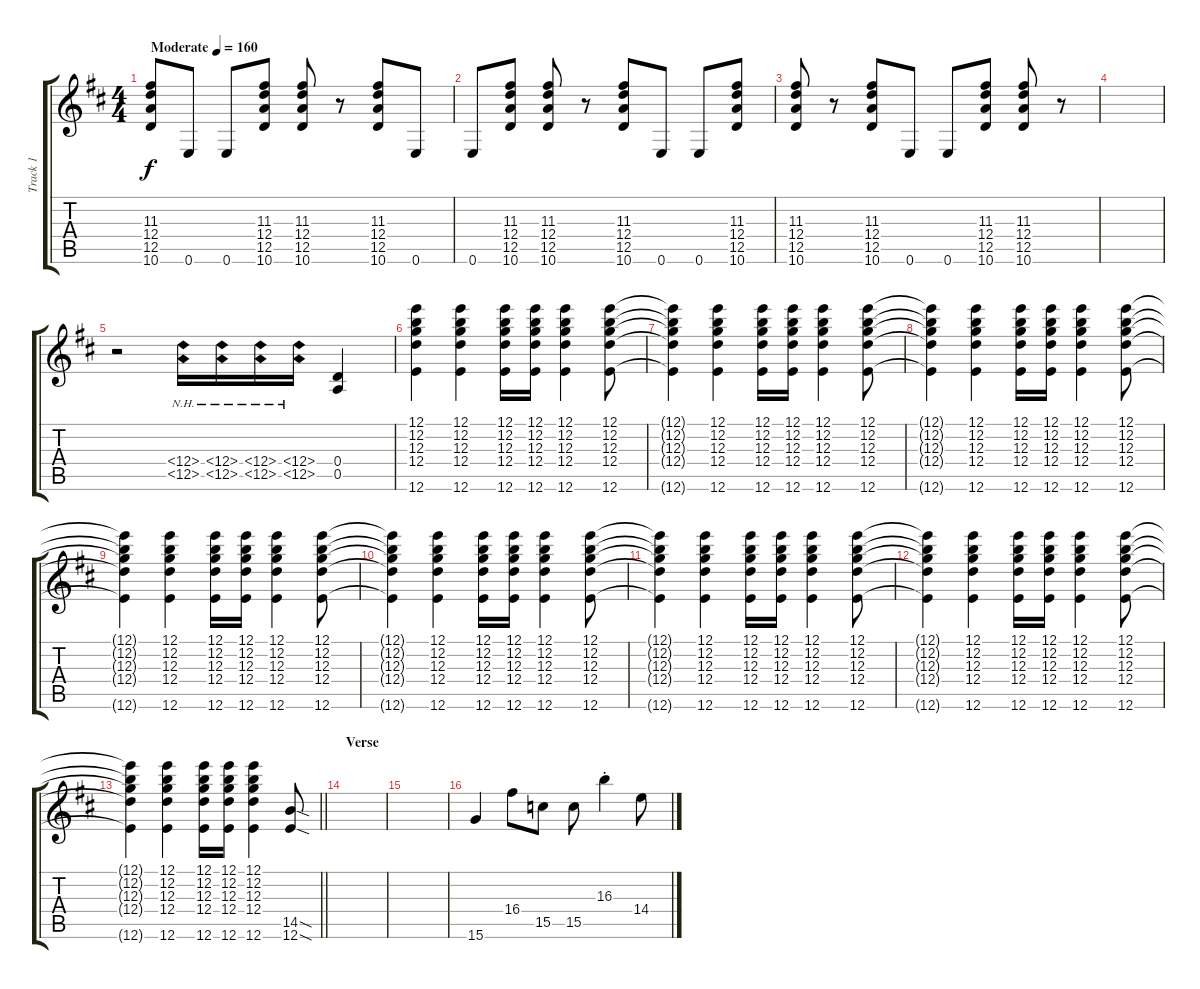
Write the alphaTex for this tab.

\track ("Track 1" "Track 1") {instrument acousticguitarsteel}
\staff {score tabs}
\tuning (E4 B3 G3 D3 A2 E2) {hide}
\ts (4 4)
\tempo (160 "Moderate")
\clef g2
\ks d
(11.3 12.4 12.5 10.6).8{dy f instrument acousticguitarsteel} 0.6.8 0.6.8 (11.3 12.4 12.5 10.6).8 (11.3 12.4 12.5 10.6).8 r.8 (11.3 12.4 12.5 10.6).8 0.6.8 |
0.6.8 (11.3 12.4 12.5 10.6).8 (11.3 12.4 12.5 10.6).8 r.8 (11.3 12.4 12.5 10.6).8 0.6.8 0.6.8 (11.3 12.4 12.5 10.6).8 |
(11.3 12.4 12.5 10.6).8 r.8 (11.3 12.4 12.5 10.6).8 0.6.8 0.6.8 (11.3 12.4 12.5 10.6).8 (11.3 12.4 12.5 10.6).8 r.8 |
|
r.2 (12.4{nh} 12.5{nh}).16 (12.4{nh} 12.5{nh}).16 (12.4{nh} 12.5{nh}).16 (12.4{nh} 12.5{nh}).16 (0.4 0.5).4 |
(12.1 12.2 12.3 12.4 12.6).4 (12.1 12.2 12.3 12.4 12.6).4 (12.1 12.2 12.3 12.4 12.6).16 (12.1 12.2 12.3 12.4 12.6).16 (12.1 12.2 12.3 12.4 12.6).4 (12.1 12.2 12.3 12.4 12.6).8 |
(12.1{t} 12.2{t} 12.3{t} 12.4{t} 12.6{t}).4 (12.1 12.2 12.3 12.4 12.6).4 (12.1 12.2 12.3 12.4 12.6).16 (12.1 12.2 12.3 12.4 12.6).16 (12.1 12.2 12.3 12.4 12.6).4 (12.1 12.2 12.3 12.4 12.6).8 |
(12.1{t} 12.2{t} 12.3{t} 12.4{t} 12.6{t}).4 (12.1 12.2 12.3 12.4 12.6).4 (12.1 12.2 12.3 12.4 12.6).16 (12.1 12.2 12.3 12.4 12.6).16 (12.1 12.2 12.3 12.4 12.6).4 (12.1 12.2 12.3 12.4 12.6).8 |
(12.1{t} 12.2{t} 12.3{t} 12.4{t} 12.6{t}).4 (12.1 12.2 12.3 12.4 12.6).4 (12.1 12.2 12.3 12.4 12.6).16 (12.1 12.2 12.3 12.4 12.6).16 (12.1 12.2 12.3 12.4 12.6).4 (12.1 12.2 12.3 12.4 12.6).8 |
(12.1{t} 12.2{t} 12.3{t} 12.4{t} 12.6{t}).4 (12.1 12.2 12.3 12.4 12.6).4 (12.1 12.2 12.3 12.4 12.6).16 (12.1 12.2 12.3 12.4 12.6).16 (12.1 12.2 12.3 12.4 12.6).4 (12.1 12.2 12.3 12.4 12.6).8 |
(12.1{t} 12.2{t} 12.3{t} 12.4{t} 12.6{t}).4 (12.1 12.2 12.3 12.4 12.6).4 (12.1 12.2 12.3 12.4 12.6).16 (12.1 12.2 12.3 12.4 12.6).16 (12.1 12.2 12.3 12.4 12.6).4 (12.1 12.2 12.3 12.4 12.6).8 |
(12.1{t} 12.2{t} 12.3{t} 12.4{t} 12.6{t}).4 (12.1 12.2 12.3 12.4 12.6).4 (12.1 12.2 12.3 12.4 12.6).16 (12.1 12.2 12.3 12.4 12.6).16 (12.1 12.2 12.3 12.4 12.6).4 (12.1 12.2 12.3 12.4 12.6).8 |
\barLineRight lightlight
(12.1{t} 12.2{t} 12.3{t} 12.4{t} 12.6{t}).4 (12.1 12.2 12.3 12.4 12.6).4 (12.1 12.2 12.3 12.4 12.6).16 (12.1 12.2 12.3 12.4 12.6).16 (12.1 12.2 12.3 12.4 12.6).4 (14.5{sod} 12.6{sod}).8 |
\section ("" "Verse")
|
|
15.6.4 16.4.8 15.5.8 15.5.8 16.3{st}.4 14.4.8
